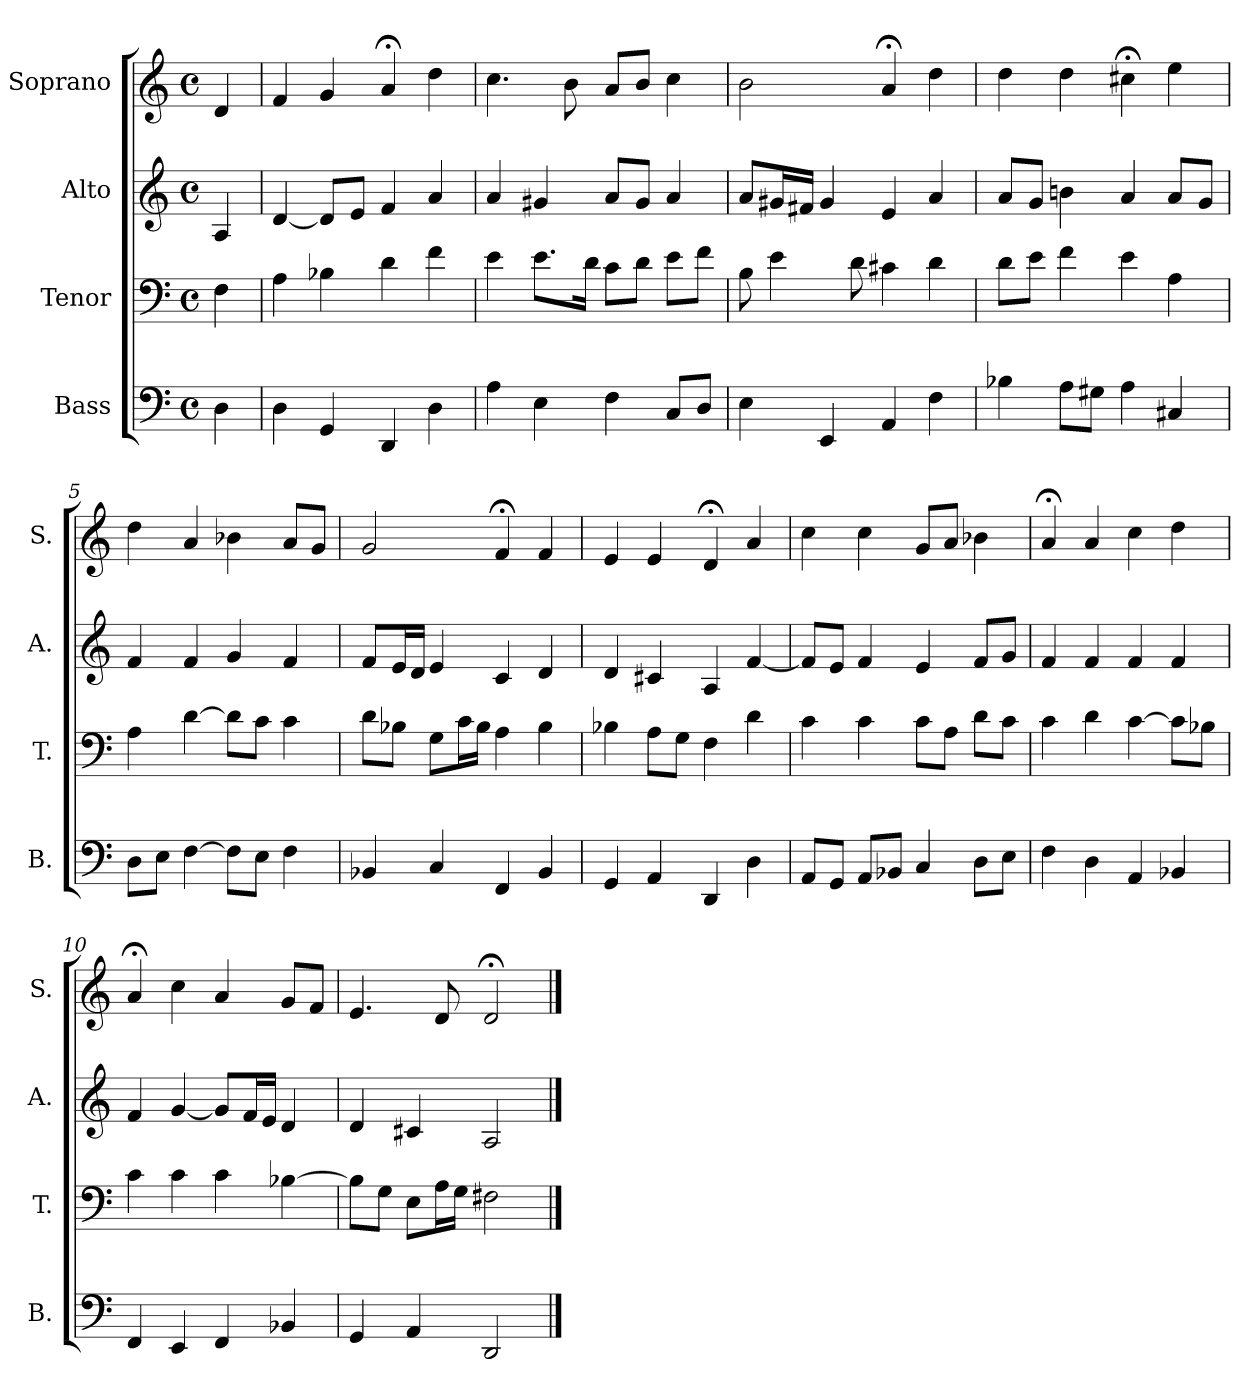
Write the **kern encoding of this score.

**kern	**kern	**kern	**kern
*part4	*part3	*part2	*part1
*staff4	*staff3	*staff2	*staff1
*I"Bass	*I"Tenor	*I"Alto	*I"Soprano
*I'B.	*I'T.	*I'A.	*I'S.
*clefF4	*clefF4	*clefG2	*clefG2
*k[]	*k[]	*k[]	*k[]
*a:	*a:	*a:	*a:
*M4/4	*M4/4	*M4/4	*M4/4
*met(c)	*met(c)	*met(c)	*met(c)
=	=	=	=
4D\	4F\	4A/	4d/
=1	=1	=1	=1
4D\	4A\	[4d/	4f/
4GG/	4B-X\	8d/L]	4g/
.	.	8e/J	.
4DD/	4d\	4f/	4a;</
4D\	4f\	4a/	4dd\
=2	=2	=2	=2
4A\	4e\	4a/	4.cc\
4E\	8.e\L	4g#X/	.
.	.	.	8b\
.	16d\Jk	.	.
4F\	8c\L	8a/L	8a/L
.	8d\J	8g#/J	8b/J
8C/L	8e\L	4a/	4cc\
8D/J	8f\J	.	.
=3	=3	=3	=3
4E\	8B\	8a/L	2b\
.	4e\	16g#X/L	.
.	.	16f#X/JJ	.
4EE/	.	4g#/	.
.	8d\	.	.
4AA/	4c#X\	4e/	4a;</
4F\	4d\	4a/	4dd\
!!LO:LB:g=z
=4	=4	=4	=4
4B-X\	8d\L	8a/L	4dd\
.	8e\J	8g/J	.
8A\L	4f\	4bn\	4dd\
8G#X\J	.	.	.
4A\	4e\	4a/	4cc#X;<\
4C#X/	4A\	8a/L	4ee\
.	.	8g/J	.
=5	=5	=5	=5
8D\L	4A\	4f/	4dd\
8E\J	.	.	.
[4F\	[4d\	4f/	4a/
8F\L]	8d\L]	4g/	4b-X\
8E\J	8c\J	.	.
4F\	4c\	4f/	8a/L
.	.	.	8g/J
=6	=6	=6	=6
4BB-X/	8d\L	8f/L	2g/
.	8B-X\J	16e/L	.
.	.	16d/JJ	.
4C/	8G\L	4e/	.
.	16c\L	.	.
.	16B-\JJ	.	.
4FF/	4A\	4c/	4f;</
4BB-/	4B-\	4d/	4f/
=7	=7	=7	=7
4GG/	4B-X\	4d/	4e/
4AA/	8A\L	4c#X/	4e/
.	8G\J	.	.
4DD/	4F\	4A/	4d;</
4D\	4d\	[4f/	4a/
!!LO:LB:g=z
=8	=8	=8	=8
8AA/L	4c\	8f/L]	4cc\
8GG/J	.	8e/J	.
8AA/L	4c\	4f/	4cc\
8BB-X/J	.	.	.
4C/	8c\L	4e/	8g/L
.	8A\J	.	8a/J
8D\L	8d\L	8f/L	4b-X\
8E\J	8c\J	8g/J	.
=9	=9	=9	=9
4F\	4c\	4f/	4a;</
4D\	4d\	4f/	4a/
4AA/	[4c\	4f/	4cc\
4BB-X/	8c\L]	4f/	4dd\
.	8B-X\J	.	.
=10	=10	=10	=10
4FF/	4c\	4f/	4a;</
4EE/	4c\	[4g/	4cc\
4FF/	4c\	8g/L]	4a/
.	.	16f/L	.
.	.	16e/JJ	.
4BB-X/	[4B-X\	4d/	8g/L
.	.	.	8f/J
=11	=11	=11	=11
4GG/	8B-\L]	4d/	4.e/
.	8G\J	.	.
4AA/	8E\L	4c#X/	.
.	16A\L	.	8d/
.	16G\JJ	.	.
2DD/	2F#X\	2A/	2d;</
==	==	==	==
*-	*-	*-	*-
